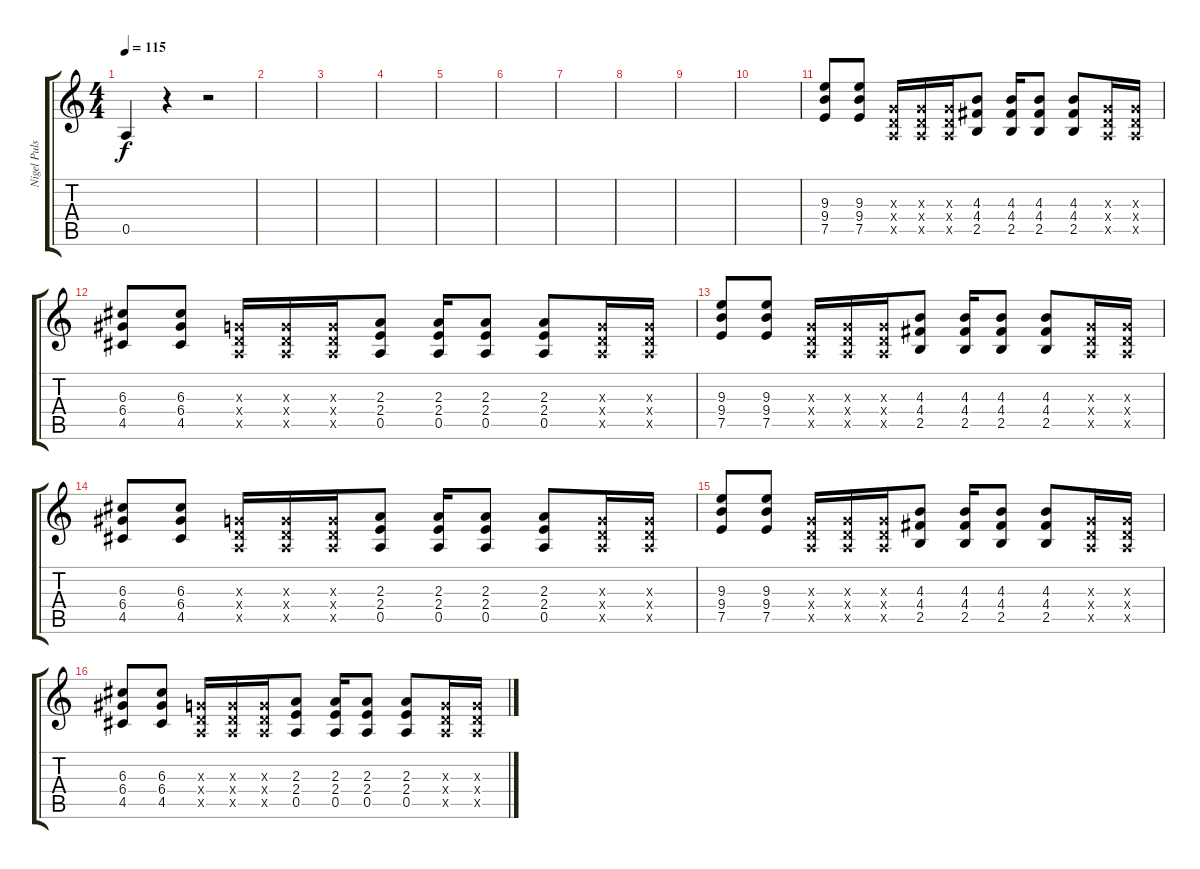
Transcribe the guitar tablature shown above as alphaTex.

\track ("Nigel Pulsford" "Nigel Puls") {instrument distortionguitar}
\staff {score tabs}
\tuning (E4 B3 G3 D3 A2 E2) {hide}
\ts (4 4)
\tempo 115
\clef g2
\ks c
0.5.4{dy f} r.4 r.2 |
|
|
|
|
|
|
|
|
|
(9.3 9.4 7.5).8 (9.3 9.4 7.5).8 (0.3{x} 0.4{x} 0.5{x}).16 (0.3{x} 0.4{x} 0.5{x}).16 (0.3{x} 0.4{x} 0.5{x}).16 (4.3 4.4 2.5).8 (4.3 4.4 2.5).16 (4.3 4.4 2.5).8 (4.3 4.4 2.5).8 (0.3{x} 0.4{x} 0.5{x}).16 (0.3{x} 0.4{x} 0.5{x}).16 |
(6.3 6.4 4.5).8 (6.3 6.4 4.5).8 (0.3{x} 0.4{x} 0.5{x}).16 (0.3{x} 0.4{x} 0.5{x}).16 (0.3{x} 0.4{x} 0.5{x}).16 (2.3 2.4 0.5).8 (2.3 2.4 0.5).16 (2.3 2.4 0.5).8 (2.3 2.4 0.5).8 (0.3{x} 0.4{x} 0.5{x}).16 (0.3{x} 0.4{x} 0.5{x}).16 |
(9.3 9.4 7.5).8 (9.3 9.4 7.5).8 (0.3{x} 0.4{x} 0.5{x}).16 (0.3{x} 0.4{x} 0.5{x}).16 (0.3{x} 0.4{x} 0.5{x}).16 (4.3 4.4 2.5).8 (4.3 4.4 2.5).16 (4.3 4.4 2.5).8 (4.3 4.4 2.5).8 (0.3{x} 0.4{x} 0.5{x}).16 (0.3{x} 0.4{x} 0.5{x}).16 |
(6.3 6.4 4.5).8 (6.3 6.4 4.5).8 (0.3{x} 0.4{x} 0.5{x}).16 (0.3{x} 0.4{x} 0.5{x}).16 (0.3{x} 0.4{x} 0.5{x}).16 (2.3 2.4 0.5).8 (2.3 2.4 0.5).16 (2.3 2.4 0.5).8 (2.3 2.4 0.5).8 (0.3{x} 0.4{x} 0.5{x}).16 (0.3{x} 0.4{x} 0.5{x}).16 |
(9.3 9.4 7.5).8 (9.3 9.4 7.5).8 (0.3{x} 0.4{x} 0.5{x}).16 (0.3{x} 0.4{x} 0.5{x}).16 (0.3{x} 0.4{x} 0.5{x}).16 (4.3 4.4 2.5).8 (4.3 4.4 2.5).16 (4.3 4.4 2.5).8 (4.3 4.4 2.5).8 (0.3{x} 0.4{x} 0.5{x}).16 (0.3{x} 0.4{x} 0.5{x}).16 |
(6.3 6.4 4.5).8 (6.3 6.4 4.5).8 (0.3{x} 0.4{x} 0.5{x}).16 (0.3{x} 0.4{x} 0.5{x}).16 (0.3{x} 0.4{x} 0.5{x}).16 (2.3 2.4 0.5).8 (2.3 2.4 0.5).16 (2.3 2.4 0.5).8 (2.3 2.4 0.5).8 (0.3{x} 0.4{x} 0.5{x}).16 (0.3{x} 0.4{x} 0.5{x}).16
